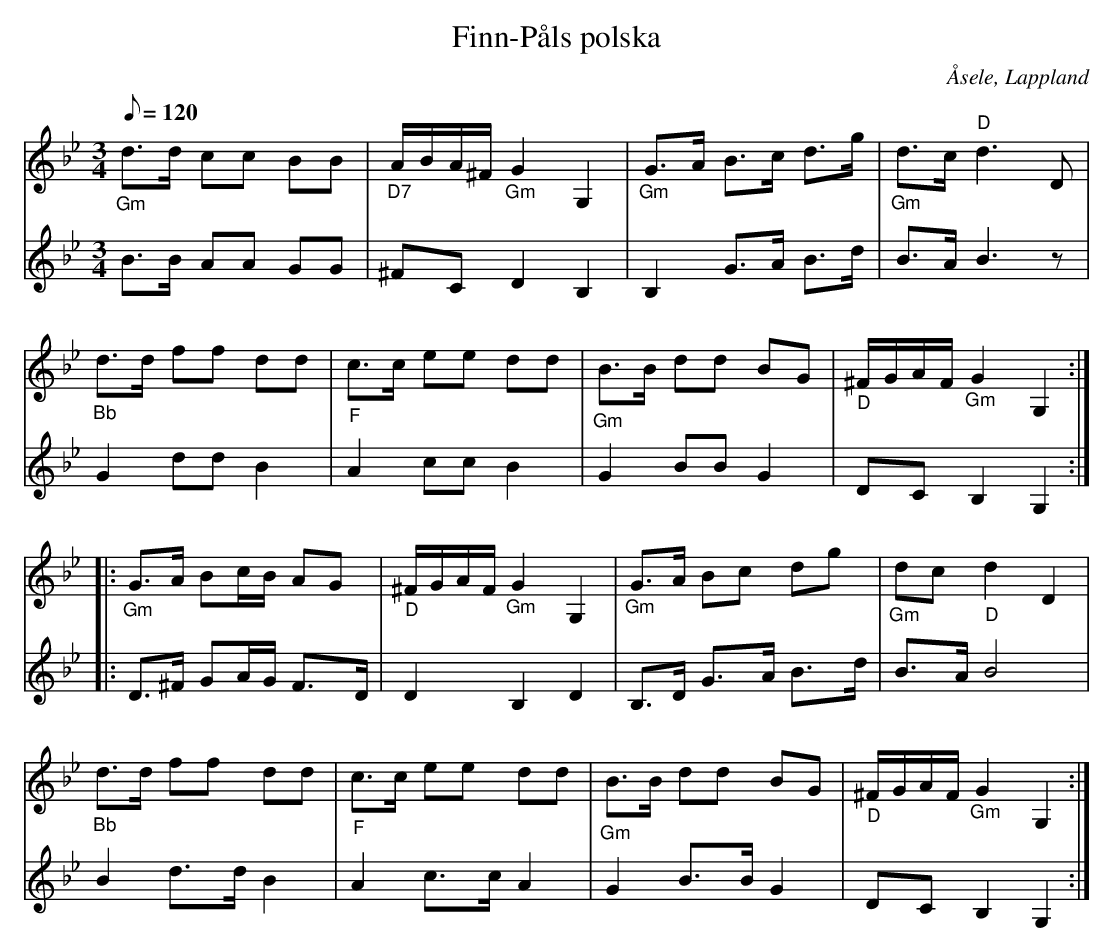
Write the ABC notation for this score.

X:1
T:Finn-Påls polska
O:Åsele, Lappland
M:3/4
L:1/8
Q:120
K:Gm
V:1
"_Gm" d>d cc BB | "_D7" A/2B/2A/2^F/2 "_Gm" G2 G,2 | "_Gm" G>A B>c d>g | "_Gm" d>c "D" d3 D |
"_Bb" d>d ff dd | "_F" c>c ee dd | "_Gm" B>B dd BG | "_D" ^F/2G/2A/2F/2 "_Gm" G2 G,2 :|
|: "_Gm" G>A Bc/2B/2 AG | "_D" ^F/2G/2A/2F/2 "_Gm" G2 G,2 | "_Gm" G>A Bc dg | "_Gm" dc "_D" d2 D2 |
"_Bb" d>d ff dd | "_F" c>c ee dd | "_Gm" B>B dd BG | "_D" ^F/2G/2A/2F/2 "_Gm" G2 G,2 :|
V:2
B>B AA GG | ^FC D2 B,2 | B,2 G>A B>d | B>A B3 z | G2 dd B2 | A2 cc B2 | G2 BB G2 | DC B,2 G,2 :|: D>^F GA/G/ F>D | D2 B,2 D2 | B,>D G>A B>d | B>A B4 | B2 d>d B2 | A2 c>c A2 | G2 B>B G2 | DC B,2 G,2 :|
